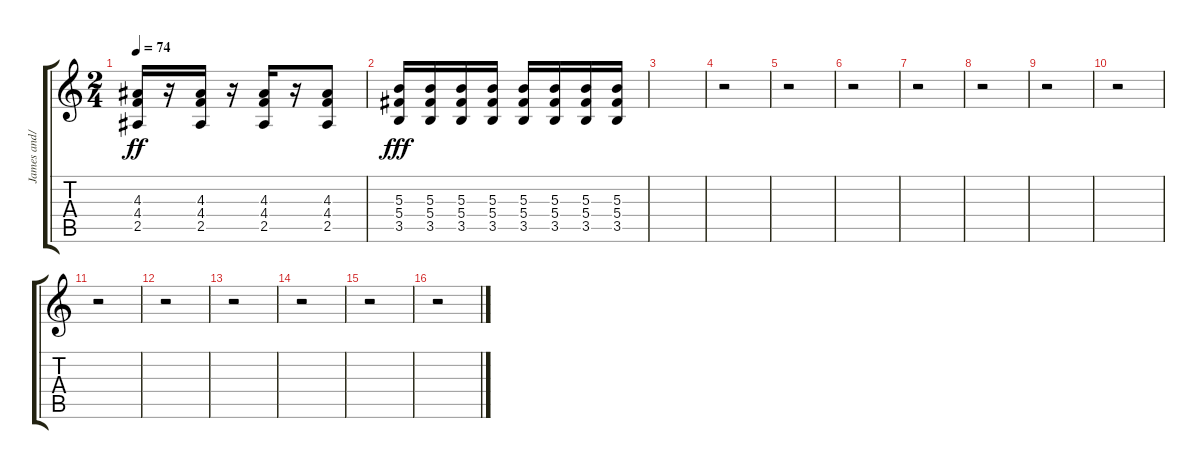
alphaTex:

\track ("James and/or Kirk" "James and/") {instrument distortionguitar}
\staff {score tabs}
\tuning (Eb4 Bb3 Gb3 Db3 Ab2 Eb2) {hide}
\ts (2 4)
\tempo 74
\clef g2
\ks c
(4.3 4.4 2.5).16{dy ff} r.16 (4.3 4.4 2.5).16 r.16 (4.3 4.4 2.5).16 r.16 (4.3 4.4 2.5).8 |
(5.3 5.4 3.5).16{dy fff} (5.3 5.4 3.5).16 (5.3 5.4 3.5).16 (5.3 5.4 3.5).16 (5.3 5.4 3.5).16 (5.3 5.4 3.5).16 (5.3 5.4 3.5).16 (5.3 5.4 3.5).16 |
|
r.2 |
r.2 |
r.2 |
r.2 |
r.2 |
r.2 |
r.2 |
r.2 |
r.2 |
r.2 |
r.2 |
r.2 |
r.2
